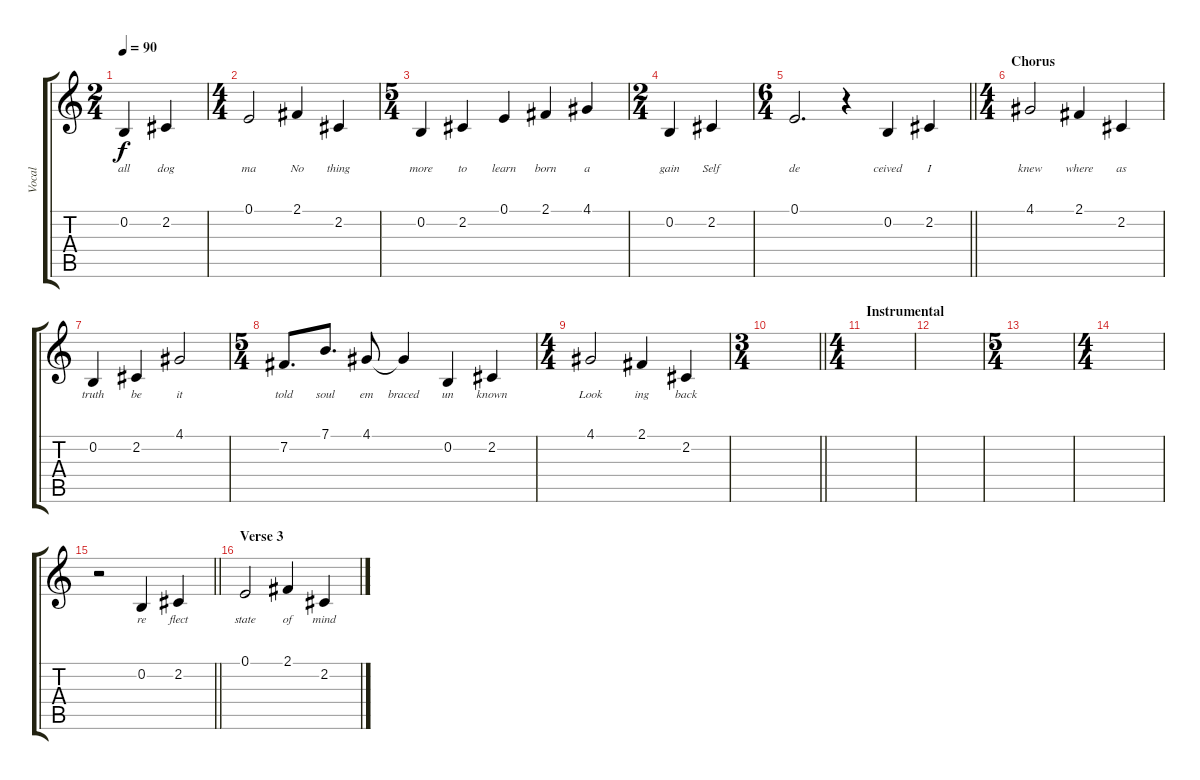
\track ("Vocal" "Vocal") {instrument acousticgrandpiano}
\staff {score tabs}
\tuning (E4 B3 G3 D3 A2 E2) {hide}
\ts (2 4)
\tempo 90
\clef g2
\ks c
0.2.4{lyrics (0 "all") lyrics (1 "") lyrics (2 "") lyrics (3 "") lyrics (4 "") dy f} 2.2.4{lyrics (0 "dog") lyrics (1 "") lyrics (2 "") lyrics (3 "") lyrics (4 "")} |
\ts (4 4)
0.1.2{lyrics (0 "ma") lyrics (1 "") lyrics (2 "") lyrics (3 "") lyrics (4 "")} 2.1.4{lyrics (0 "No") lyrics (1 "") lyrics (2 "") lyrics (3 "") lyrics (4 "")} 2.2.4{lyrics (0 "thing") lyrics (1 "") lyrics (2 "") lyrics (3 "") lyrics (4 "")} |
\ts (5 4)
0.2.4{lyrics (0 "more") lyrics (1 "") lyrics (2 "") lyrics (3 "") lyrics (4 "")} 2.2.4{lyrics (0 "to") lyrics (1 "") lyrics (2 "") lyrics (3 "") lyrics (4 "")} 0.1.4{lyrics (0 "learn") lyrics (1 "") lyrics (2 "") lyrics (3 "") lyrics (4 "")} 2.1.4{lyrics (0 "born") lyrics (1 "") lyrics (2 "") lyrics (3 "") lyrics (4 "")} 4.1.4{lyrics (0 "a") lyrics (1 "") lyrics (2 "") lyrics (3 "") lyrics (4 "")} |
\ts (2 4)
0.2.4{lyrics (0 "gain") lyrics (1 "") lyrics (2 "") lyrics (3 "") lyrics (4 "")} 2.2.4{lyrics (0 "Self") lyrics (1 "") lyrics (2 "") lyrics (3 "") lyrics (4 "")} |
\ts (6 4)
\barLineRight lightlight
0.1.2{d lyrics (0 "de") lyrics (1 "") lyrics (2 "") lyrics (3 "") lyrics (4 "")} r.4 0.2.4{lyrics (0 "ceived") lyrics (1 "") lyrics (2 "") lyrics (3 "") lyrics (4 "")} 2.2.4{lyrics (0 "I") lyrics (1 "") lyrics (2 "") lyrics (3 "") lyrics (4 "")} |
\ts (4 4)
\section ("" "Chorus")
4.1.2{lyrics (0 "knew") lyrics (1 "") lyrics (2 "") lyrics (3 "") lyrics (4 "")} 2.1.4{lyrics (0 "where") lyrics (1 "") lyrics (2 "") lyrics (3 "") lyrics (4 "")} 2.2.4{lyrics (0 "as") lyrics (1 "") lyrics (2 "") lyrics (3 "") lyrics (4 "")} |
0.2.4{lyrics (0 "truth") lyrics (1 "") lyrics (2 "") lyrics (3 "") lyrics (4 "")} 2.2.4{lyrics (0 "be") lyrics (1 "") lyrics (2 "") lyrics (3 "") lyrics (4 "")} 4.1.2{lyrics (0 "it") lyrics (1 "") lyrics (2 "") lyrics (3 "") lyrics (4 "")} |
\ts (5 4)
7.2.8{d lyrics (0 "told") lyrics (1 "") lyrics (2 "") lyrics (3 "") lyrics (4 "")} 7.1.8{d lyrics (0 "soul") lyrics (1 "") lyrics (2 "") lyrics (3 "") lyrics (4 "")} 4.1.8{lyrics (0 "em") lyrics (1 "") lyrics (2 "") lyrics (3 "") lyrics (4 "")} 4.1{t}.4{lyrics (0 "braced") lyrics (1 "") lyrics (2 "") lyrics (3 "") lyrics (4 "")} 0.2.4{lyrics (0 "un") lyrics (1 "") lyrics (2 "") lyrics (3 "") lyrics (4 "")} 2.2.4{lyrics (0 "known") lyrics (1 "") lyrics (2 "") lyrics (3 "") lyrics (4 "")} |
\ts (4 4)
4.1.2{lyrics (0 "Look") lyrics (1 "") lyrics (2 "") lyrics (3 "") lyrics (4 "")} 2.1.4{lyrics (0 "ing") lyrics (1 "") lyrics (2 "") lyrics (3 "") lyrics (4 "")} 2.2.4{lyrics (0 "back") lyrics (1 "") lyrics (2 "") lyrics (3 "") lyrics (4 "")} |
\ts (3 4)
\barLineRight lightlight
|
\ts (4 4)
\section ("" "Instrumental")
|
|
\ts (5 4)
|
\ts (4 4)
|
\barLineRight lightlight
r.2 0.2.4{lyrics (0 "re") lyrics (1 "") lyrics (2 "") lyrics (3 "") lyrics (4 "")} 2.2.4{lyrics (0 "flect") lyrics (1 "") lyrics (2 "") lyrics (3 "") lyrics (4 "")} |
\section ("" "Verse 3")
0.1.2{lyrics (0 "state") lyrics (1 "") lyrics (2 "") lyrics (3 "") lyrics (4 "")} 2.1.4{lyrics (0 "of") lyrics (1 "") lyrics (2 "") lyrics (3 "") lyrics (4 "")} 2.2.4{lyrics (0 "mind") lyrics (1 "") lyrics (2 "") lyrics (3 "") lyrics (4 "")}
